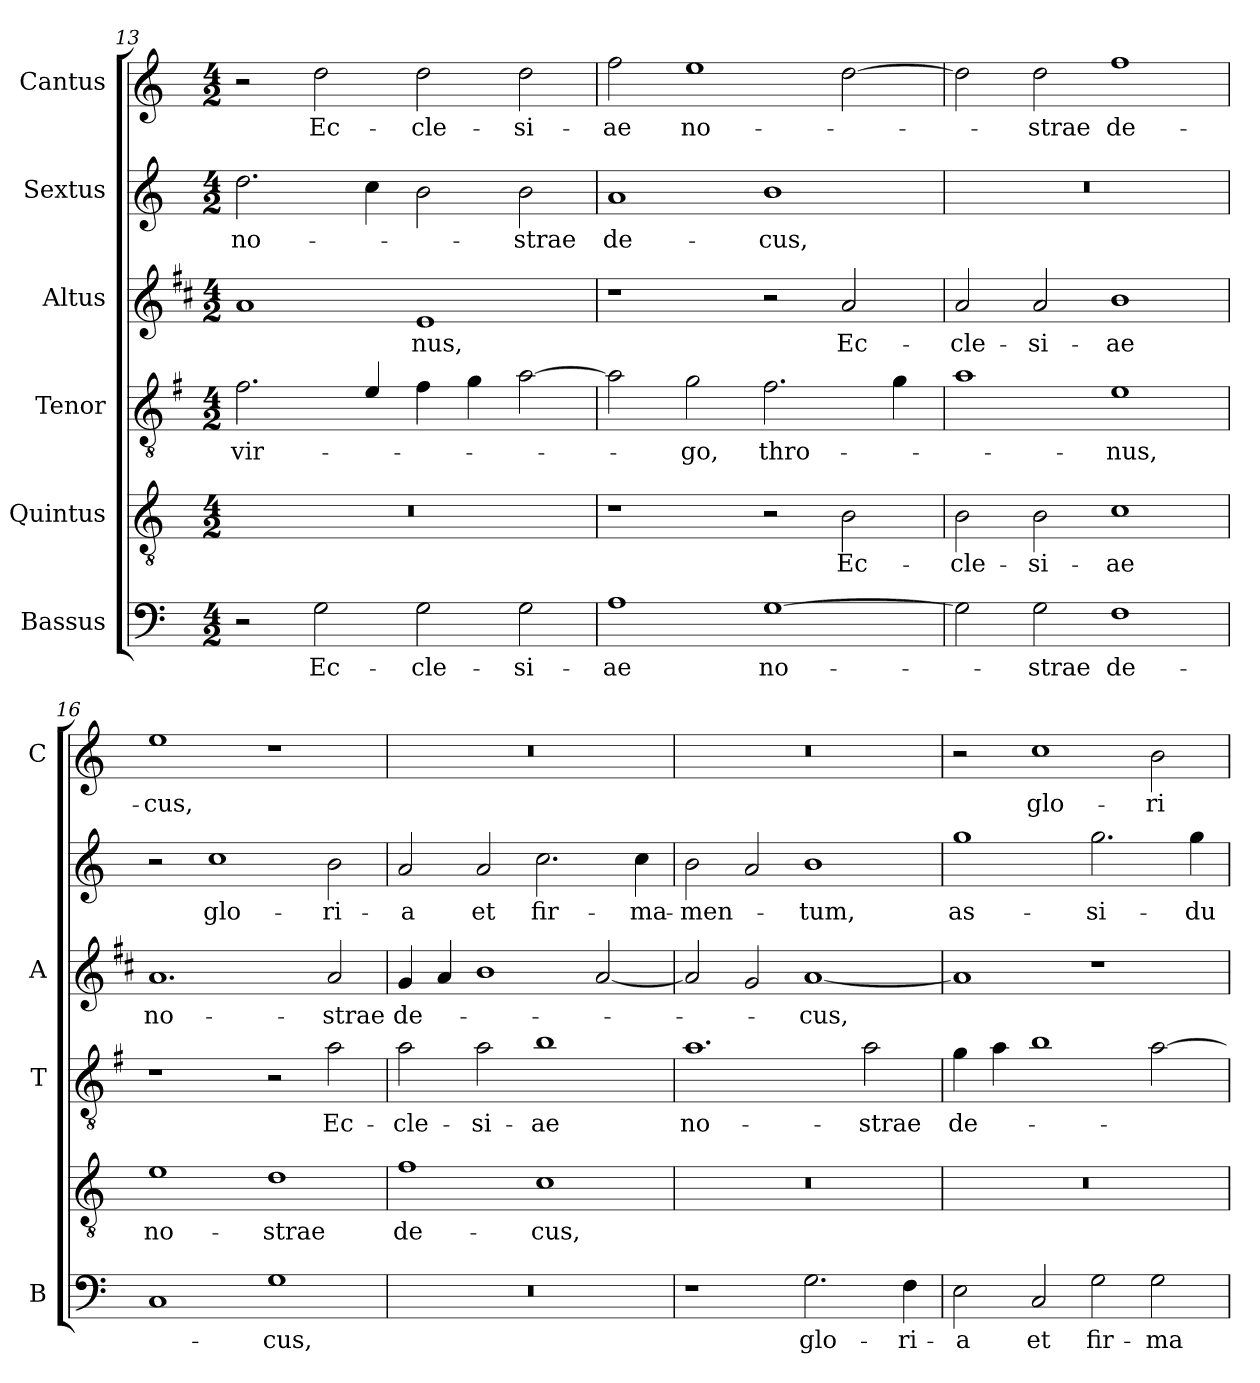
**kern	**text	**kern	**text	**kern	**text	**kern	**text	**kern	**text	**kern	**text
*part6	*part6	*part5	*part5	*part4	*part4	*part3	*part3	*part2	*part2	*part1	*part1
*staff6	*staff6	*staff5	*staff5	*staff4	*staff4	*staff3	*staff3	*staff2	*staff2	*staff1	*staff1
*I"Bassus	*	*I"Quintus	*	*I"Tenor	*	*I"Altus	*	*I"Sextus	*	*I"Cantus	*
*I'B	*	*	*	*I'T	*	*I'A	*	*	*	*I'C	*
*clefF4	*	*clefGv2	*	*clefGv2	*	*clefG2	*	*clefG2	*	*clefG2	*
*	*	*	*	*ITrd4c7	*	*ITrd1c2	*	*	*	*	*
*k[]	*	*k[]	*	*k[]	*	*k[]	*	*k[]	*	*k[]	*
*C:	*	*C:	*	*C:	*	*C:	*	*C:	*	*C:	*
*M4/2	*	*M4/2	*	*M4/2	*	*M4/2	*	*M4/2	*	*M4/2	*
=13	=13	=13	=13	=13	=13	=13	=13	=13	=13	=13	=13
!	!	!	!	!	!LO:LY:b	!	!	!	!LO:LY:b	!	!
2r	.	0r	.	2.B\	vir-	1g	.	2.dd\	no-	2r	.
!	!LO:LY:b	!	!	!	!	!	!	!	!	!	!LO:LY:b
2G\	Ec-	.	.	.	.	.	.	.	.	2dd\	Ec-
.	.	.	.	4A/	.	.	.	4cc\	.	.	.
!	!LO:LY:b	!	!	!	!	!	!LO:LY:b	!	!	!	!LO:LY:b
2G\	-cle-	.	.	4B\	.	1d	-nus,	2b\	.	2dd\	-cle-
.	.	.	.	4c\	.	.	.	.	.	.	.
!	!LO:LY:b	!	!	!	!	!	!	!	!LO:LY:b	!	!LO:LY:b
2G\	-si-	.	.	[2d\	.	.	.	2b\	-strae	2dd\	-si-
=14	=14	=14	=14	=14	=14	=14	=14	=14	=14	=14	=14
!	!LO:LY:b	!	!	!	!	!	!	!	!LO:LY:b	!	!LO:LY:b
1A	-ae	1r	.	2d\]	.	1r	.	1a	de-	2ff\	-ae
!	!	!	!	!	!LO:LY:b	!	!	!	!	!	!LO:LY:b
.	.	.	.	2c\	-go,	.	.	.	.	1ee	no-
!	!LO:LY:b	!	!	!	!LO:LY:b	!	!	!	!LO:LY:b	!	!
[1G	no-	2r	.	2.B\	thro-	2r	.	1b	-cus,	.	.
!	!	!	!LO:LY:b	!	!	!	!LO:LY:b	!	!	!	!
.	.	2B\	Ec-	.	.	2g/	Ec-	.	.	[2dd\	.
.	.	.	.	4c\	.	.	.	.	.	.	.
=15	=15	=15	=15	=15	=15	=15	=15	=15	=15	=15	=15
!	!	!	!LO:LY:b	!	!	!	!LO:LY:b	!	!	!	!
2G\]	.	2B\	-cle-	1d	.	2g/	-cle-	0r	.	2dd\]	.
!	!LO:LY:b	!	!LO:LY:b	!	!	!	!LO:LY:b	!	!	!	!LO:LY:b
2G\	-strae	2B\	-si-	.	.	2g/	-si-	.	.	2dd\	-strae
!	!LO:LY:b	!	!LO:LY:b	!	!LO:LY:b	!	!LO:LY:b	!	!	!	!LO:LY:b
1F	de-	1c	-ae	1A	-nus,	1a	-ae	.	.	1ff	de-
=16	=16	=16	=16	=16	=16	=16	=16	=16	=16	=16	=16
!	!	!	!LO:LY:b	!	!	!	!LO:LY:b	!	!	!	!LO:LY:b
1C	.	1e	no-	1r	.	1.g	no-	2r	.	1ee	-cus,
!	!	!	!	!	!	!	!	!	!LO:LY:b	!	!
.	.	.	.	.	.	.	.	1cc	glo-	.	.
!	!LO:LY:b	!	!LO:LY:b	!	!	!	!	!	!	!	!
1G	-cus,	1d	-strae	2r	.	.	.	.	.	1r	.
!	!	!	!	!	!LO:LY:b	!	!LO:LY:b	!	!LO:LY:b	!	!
.	.	.	.	2d\	Ec-	2g/	-strae	2b\	-ri-	.	.
=17	=17	=17	=17	=17	=17	=17	=17	=17	=17	=17	=17
!	!	!	!LO:LY:b	!	!LO:LY:b	!	!LO:LY:b	!	!LO:LY:b	!	!
0r	.	1f	de-	2d\	-cle-	4f/	de-	2a/	-a	0r	.
.	.	.	.	.	.	4g/	.	.	.	.	.
!	!	!	!	!	!LO:LY:b	!	!	!	!LO:LY:b	!	!
.	.	.	.	2d\	-si-	1a	.	2a/	et	.	.
!	!	!	!LO:LY:b	!	!LO:LY:b	!	!	!	!LO:LY:b	!	!
.	.	1c	-cus,	1e	-ae	.	.	2.cc\	fir-	.	.
.	.	.	.	.	.	[2g/	.	.	.	.	.
!	!	!	!	!	!	!	!	!	!LO:LY:b	!	!
.	.	.	.	.	.	.	.	4cc\	-ma-	.	.
!!LO:PB:g=z
=18	=18	=18	=18	=18	=18	=18	=18	=18	=18	=18	=18
!	!	!	!	!	!LO:LY:b	!	!	!	!LO:LY:b	!	!
1r	.	0r	.	1.d	no-	2g/]	.	2b\	-men-	0r	.
.	.	.	.	.	.	2f/	.	2a/	.	.	.
!	!LO:LY:b	!	!	!	!	!	!LO:LY:b	!	!LO:LY:b	!	!
2.G\	glo-	.	.	.	.	[1g	-cus,	1b	-tum,	.	.
!	!	!	!	!	!LO:LY:b	!	!	!	!	!	!
.	.	.	.	2d\	-strae	.	.	.	.	.	.
!	!LO:LY:b	!	!	!	!	!	!	!	!	!	!
4F\	-ri-	.	.	.	.	.	.	.	.	.	.
=19	=19	=19	=19	=19	=19	=19	=19	=19	=19	=19	=19
!	!LO:LY:b	!	!	!	!LO:LY:b	!	!	!	!LO:LY:b	!	!
2E\	-a	0r	.	4c\	de-	1g]	.	1gg	as-	2r	.
.	.	.	.	4d\	.	.	.	.	.	.	.
!	!LO:LY:b	!	!	!	!	!	!	!	!	!	!LO:LY:b
2C/	et	.	.	1e	.	.	.	.	.	1cc	glo-
!	!LO:LY:b	!	!	!	!	!	!	!	!LO:LY:b	!	!
2G\	fir-	.	.	.	.	1r	.	2.gg\	-si-	.	.
!	!LO:LY:b	!	!	!	!	!	!	!	!	!	!LO:LY:b
2G\	-ma-	.	.	[2d\	.	.	.	.	.	2b\	-ri-
!	!	!	!	!	!	!	!	!	!LO:LY:b	!	!
.	.	.	.	.	.	.	.	4gg\	-du-	.	.
=	=	=	=	=	=	=	=	=	=	=	=
*-	*-	*-	*-	*-	*-	*-	*-	*-	*-	*-	*-
